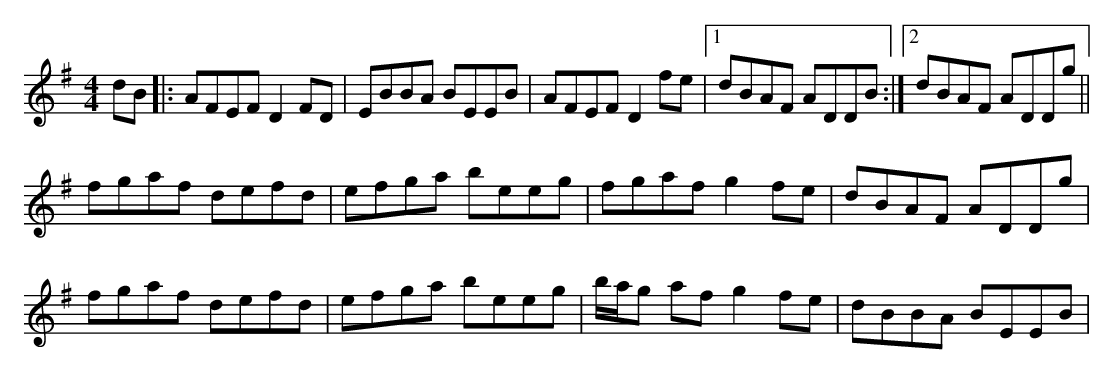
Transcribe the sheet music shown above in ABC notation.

X:1
M:4/4
K:G
dB|:AFEF D2FD|EBBA BEEB|AFEF D2fe|1 dBAF ADDB:|2 dBAF ADDg||
fgaf defd|efga beeg|fgaf g2fe|dBAF ADDg|
fgaf defd|efga beeg|b/a/g af g2 fe|dBBA BEEB|
